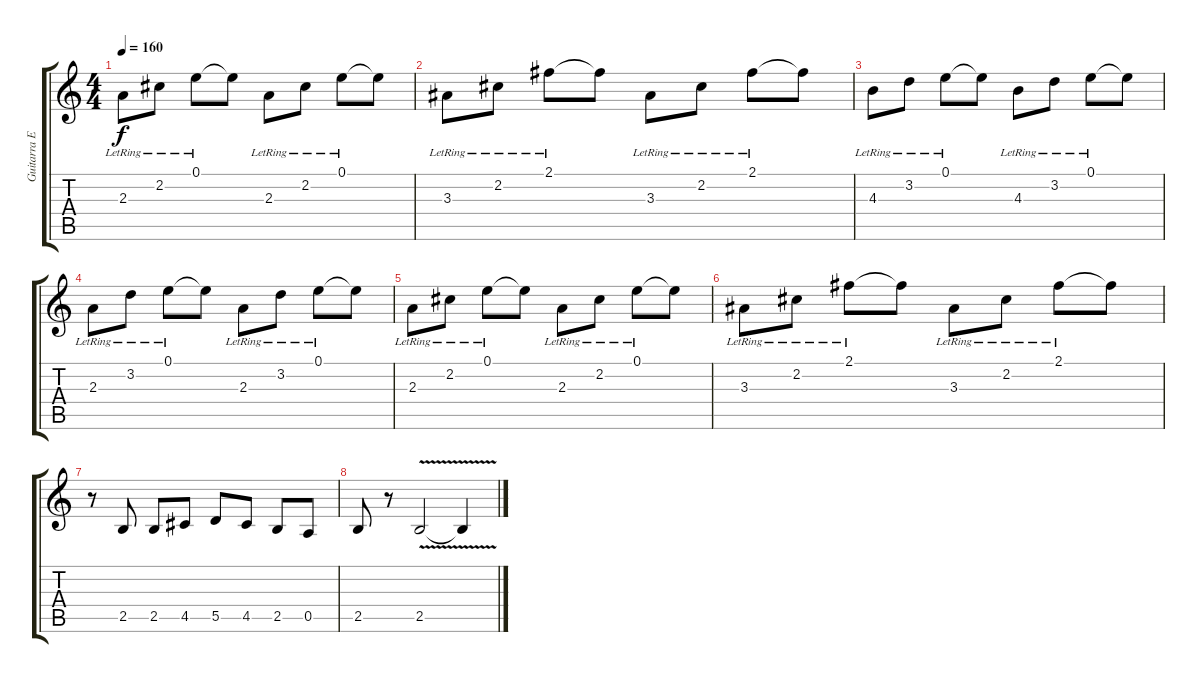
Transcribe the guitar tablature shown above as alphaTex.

\track ("Guitarra Extra" "Guitarra E") {instrument electricguitarclean}
\staff {score tabs}
\tuning (E4 B3 G3 D3 A2 E2) {hide}
\ts (4 4)
\tempo 160
\clef g2
\ks c
2.3{lr}.8{dy f} 2.2{lr}.8 0.1{lr}.8 0.1{t}.8 2.3{lr}.8 2.2{lr}.8 0.1{lr}.8 0.1{t}.8 |
3.3{lr}.8 2.2{lr}.8 2.1{lr}.8 2.1{t}.8 3.3{lr}.8 2.2{lr}.8 2.1{lr}.8 2.1{t}.8 |
4.3{lr}.8{volume 11} 3.2{lr}.8 0.1{lr}.8 0.1{t}.8 4.3{lr}.8 3.2{lr}.8 0.1{lr}.8 0.1{t}.8 |
2.3{lr}.8 3.2{lr}.8 0.1{lr}.8 0.1{t}.8 2.3{lr}.8 3.2{lr}.8 0.1{lr}.8 0.1{t}.8 |
2.3{lr}.8 2.2{lr}.8 0.1{lr}.8 0.1{t}.8 2.3{lr}.8 2.2{lr}.8 0.1{lr}.8 0.1{t}.8 |
3.3{lr}.8 2.2{lr}.8 2.1{lr}.8 2.1{t}.8 3.3{lr}.8 2.2{lr}.8 2.1{lr}.8 2.1{t}.8 |
r.8 2.5.8 2.5.8 4.5.8 5.5.8 4.5.8 2.5.8 0.5.8 |
2.5.8 r.8 2.5{v}.2 2.5{t}.4
